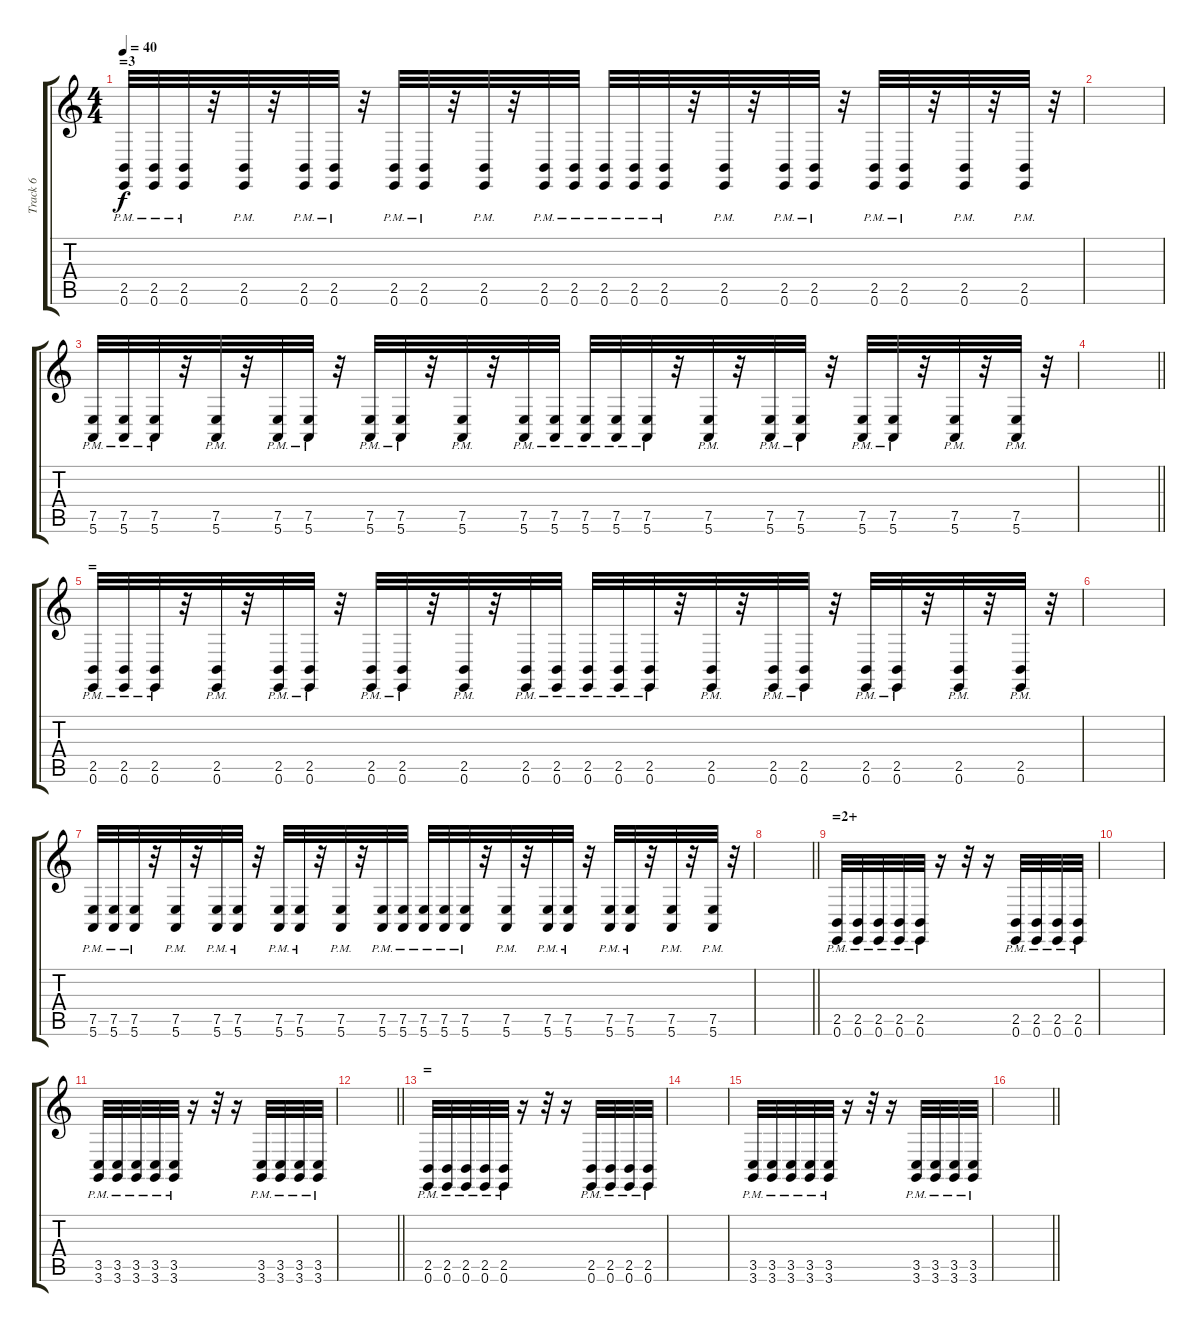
\track ("Track 6" "Track 6") {instrument lead2sawtooth}
\staff {score tabs}
\tuning (E4 B3 G3 D3 A2 E2) {hide}
\ts (4 4)
\section ("" "=3")
\tempo 40
\clef g2
\ks c
(2.5{pm} 0.6{pm}).32{dy f} (2.5{pm} 0.6{pm}).32 (2.5{pm} 0.6{pm}).32 r.32 (2.5{pm} 0.6{pm}).32 r.32 (2.5{pm} 0.6{pm}).32 (2.5{pm} 0.6{pm}).32 r.32 (2.5{pm} 0.6{pm}).32 (2.5{pm} 0.6{pm}).32 r.32 (2.5{pm} 0.6{pm}).32 r.32 (2.5{pm} 0.6{pm}).32 (2.5{pm} 0.6{pm}).32 (2.5{pm} 0.6{pm}).32 (2.5{pm} 0.6{pm}).32 (2.5{pm} 0.6{pm}).32 r.32 (2.5{pm} 0.6{pm}).32 r.32 (2.5{pm} 0.6{pm}).32 (2.5{pm} 0.6{pm}).32 r.32 (2.5{pm} 0.6{pm}).32 (2.5{pm} 0.6{pm}).32 r.32 (2.5{pm} 0.6{pm}).32 r.32 (2.5{pm} 0.6{pm}).32 r.32 |
|
(7.5{pm} 5.6{pm}).32 (7.5{pm} 5.6{pm}).32 (7.5{pm} 5.6{pm}).32 r.32 (7.5{pm} 5.6{pm}).32 r.32 (7.5{pm} 5.6{pm}).32 (7.5{pm} 5.6{pm}).32 r.32 (7.5{pm} 5.6{pm}).32 (7.5{pm} 5.6{pm}).32 r.32 (7.5{pm} 5.6{pm}).32 r.32 (7.5{pm} 5.6{pm}).32 (7.5{pm} 5.6{pm}).32 (7.5{pm} 5.6{pm}).32 (7.5{pm} 5.6{pm}).32 (7.5{pm} 5.6{pm}).32 r.32 (7.5{pm} 5.6{pm}).32 r.32 (7.5{pm} 5.6{pm}).32 (7.5{pm} 5.6{pm}).32 r.32 (7.5{pm} 5.6{pm}).32 (7.5{pm} 5.6{pm}).32 r.32 (7.5{pm} 5.6{pm}).32 r.32 (7.5{pm} 5.6{pm}).32 r.32 |
\barLineRight lightlight
|
\section ("" "=")
(2.5{pm} 0.6{pm}).32 (2.5{pm} 0.6{pm}).32 (2.5{pm} 0.6{pm}).32 r.32 (2.5{pm} 0.6{pm}).32 r.32 (2.5{pm} 0.6{pm}).32 (2.5{pm} 0.6{pm}).32 r.32 (2.5{pm} 0.6{pm}).32 (2.5{pm} 0.6{pm}).32 r.32 (2.5{pm} 0.6{pm}).32 r.32 (2.5{pm} 0.6{pm}).32 (2.5{pm} 0.6{pm}).32 (2.5{pm} 0.6{pm}).32 (2.5{pm} 0.6{pm}).32 (2.5{pm} 0.6{pm}).32 r.32 (2.5{pm} 0.6{pm}).32 r.32 (2.5{pm} 0.6{pm}).32 (2.5{pm} 0.6{pm}).32 r.32 (2.5{pm} 0.6{pm}).32 (2.5{pm} 0.6{pm}).32 r.32 (2.5{pm} 0.6{pm}).32 r.32 (2.5{pm} 0.6{pm}).32 r.32 |
|
(7.5{pm} 5.6{pm}).32 (7.5{pm} 5.6{pm}).32 (7.5{pm} 5.6{pm}).32 r.32 (7.5{pm} 5.6{pm}).32 r.32 (7.5{pm} 5.6{pm}).32 (7.5{pm} 5.6{pm}).32 r.32 (7.5{pm} 5.6{pm}).32 (7.5{pm} 5.6{pm}).32 r.32 (7.5{pm} 5.6{pm}).32 r.32 (7.5{pm} 5.6{pm}).32 (7.5{pm} 5.6{pm}).32 (7.5{pm} 5.6{pm}).32 (7.5{pm} 5.6{pm}).32 (7.5{pm} 5.6{pm}).32 r.32 (7.5{pm} 5.6{pm}).32 r.32 (7.5{pm} 5.6{pm}).32 (7.5{pm} 5.6{pm}).32 r.32 (7.5{pm} 5.6{pm}).32 (7.5{pm} 5.6{pm}).32 r.32 (7.5{pm} 5.6{pm}).32 r.32 (7.5{pm} 5.6{pm}).32 r.32 |
\barLineRight lightlight
|
\section ("" "=2+")
(2.5{pm} 0.6{pm}).32 (2.5{pm} 0.6{pm}).32 (2.5{pm} 0.6{pm}).32 (2.5{pm} 0.6{pm}).32 (2.5{pm} 0.6{pm}).32 r.16 r.32 r.16 (2.5{pm} 0.6{pm}).32 (2.5{pm} 0.6{pm}).32 (2.5{pm} 0.6{pm}).32 (2.5{pm} 0.6{pm}).32 |
|
(3.5{pm} 3.6{pm}).32 (3.5{pm} 3.6{pm}).32 (3.5{pm} 3.6{pm}).32 (3.5{pm} 3.6{pm}).32 (3.5{pm} 3.6{pm}).32 r.16 r.32 r.16 (3.5{pm} 3.6{pm}).32 (3.5{pm} 3.6{pm}).32 (3.5{pm} 3.6{pm}).32 (3.5{pm} 3.6{pm}).32 |
\barLineRight lightlight
|
\section ("" "=")
(2.5{pm} 0.6{pm}).32 (2.5{pm} 0.6{pm}).32 (2.5{pm} 0.6{pm}).32 (2.5{pm} 0.6{pm}).32 (2.5{pm} 0.6{pm}).32 r.16 r.32 r.16 (2.5{pm} 0.6{pm}).32 (2.5{pm} 0.6{pm}).32 (2.5{pm} 0.6{pm}).32 (2.5{pm} 0.6{pm}).32 |
|
(3.5{pm} 3.6{pm}).32 (3.5{pm} 3.6{pm}).32 (3.5{pm} 3.6{pm}).32 (3.5{pm} 3.6{pm}).32 (3.5{pm} 3.6{pm}).32 r.16 r.32 r.16 (3.5{pm} 3.6{pm}).32 (3.5{pm} 3.6{pm}).32 (3.5{pm} 3.6{pm}).32 (3.5{pm} 3.6{pm}).32 |
\barLineRight lightlight
